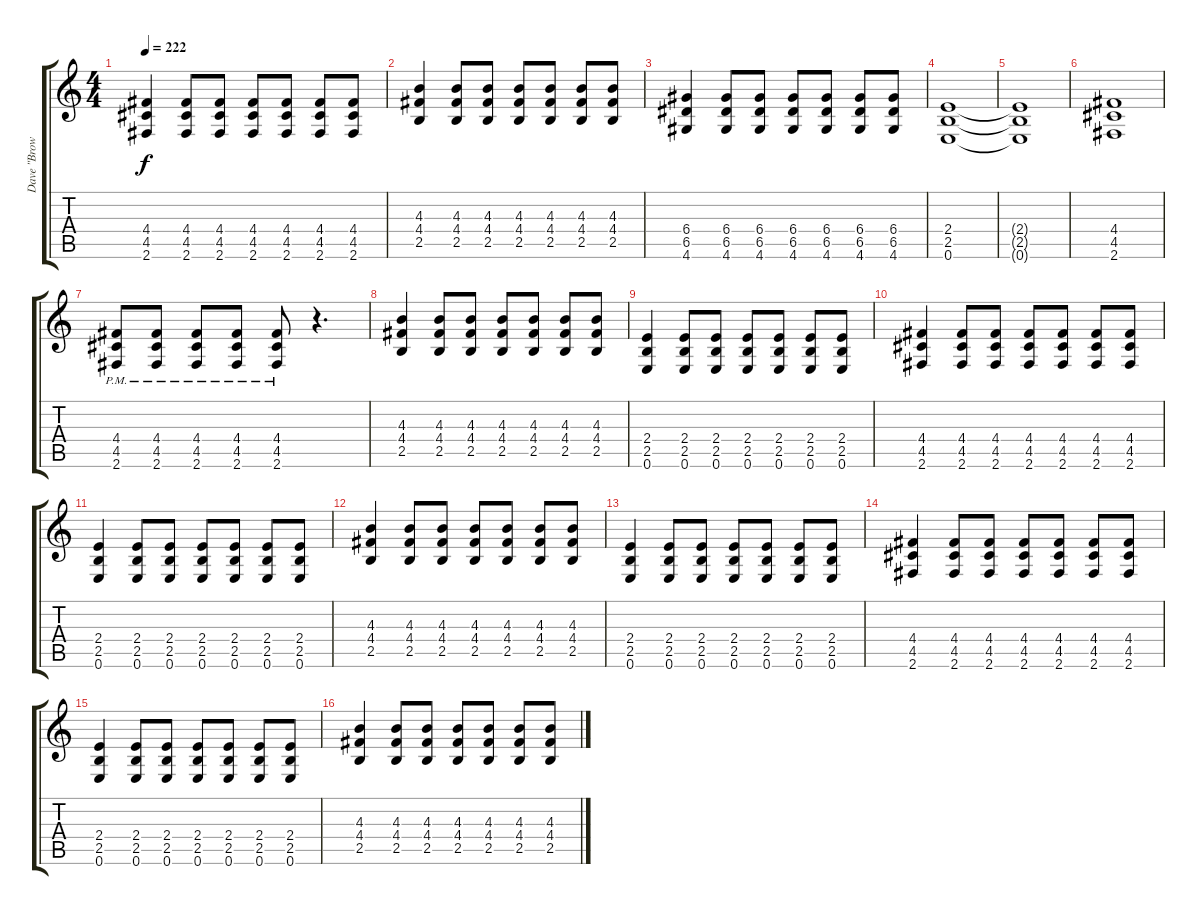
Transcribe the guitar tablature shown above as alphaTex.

\track ("Dave \"Brownsound\" Baksh" "Dave \"Brow") {instrument distortionguitar}
\staff {score tabs}
\tuning (E4 B3 G3 D3 A2 E2) {hide}
\ts (4 4)
\tempo 222
\clef g2
\ks c
(4.4 4.5 2.6).4{dy f} (4.4 4.5 2.6).8 (4.4 4.5 2.6).8 (4.4 4.5 2.6).8 (4.4 4.5 2.6).8 (4.4 4.5 2.6).8 (4.4 4.5 2.6).8 |
(4.3 4.4 2.5).4 (4.3 4.4 2.5).8 (4.3 4.4 2.5).8 (4.3 4.4 2.5).8 (4.3 4.4 2.5).8 (4.3 4.4 2.5).8 (4.3 4.4 2.5).8 |
(6.4 6.5 4.6).4 (6.4 6.5 4.6).8 (6.4 6.5 4.6).8 (6.4 6.5 4.6).8 (6.4 6.5 4.6).8 (6.4 6.5 4.6).8 (6.4 6.5 4.6).8 |
(2.4 2.5 0.6).1 |
(2.4{t} 2.5{t} 0.6{t}).1 |
(4.4 4.5 2.6).1 |
(4.4{pm} 4.5{pm} 2.6{pm}).8 (4.4{pm} 4.5{pm} 2.6{pm}).8 (4.4{pm} 4.5{pm} 2.6{pm}).8 (4.4{pm} 4.5{pm} 2.6{pm}).8 (4.4{pm} 4.5{pm} 2.6{pm}).8 r.4{d} |
(4.3 4.4 2.5).4 (4.3 4.4 2.5).8 (4.3 4.4 2.5).8 (4.3 4.4 2.5).8 (4.3 4.4 2.5).8 (4.3 4.4 2.5).8 (4.3 4.4 2.5).8 |
(2.4 2.5 0.6).4 (2.4 2.5 0.6).8 (2.4 2.5 0.6).8 (2.4 2.5 0.6).8 (2.4 2.5 0.6).8 (2.4 2.5 0.6).8 (2.4 2.5 0.6).8 |
(4.4 4.5 2.6).4 (4.4 4.5 2.6).8 (4.4 4.5 2.6).8 (4.4 4.5 2.6).8 (4.4 4.5 2.6).8 (4.4 4.5 2.6).8 (4.4 4.5 2.6).8 |
(2.4 2.5 0.6).4 (2.4 2.5 0.6).8 (2.4 2.5 0.6).8 (2.4 2.5 0.6).8 (2.4 2.5 0.6).8 (2.4 2.5 0.6).8 (2.4 2.5 0.6).8 |
(4.3 4.4 2.5).4 (4.3 4.4 2.5).8 (4.3 4.4 2.5).8 (4.3 4.4 2.5).8 (4.3 4.4 2.5).8 (4.3 4.4 2.5).8 (4.3 4.4 2.5).8 |
(2.4 2.5 0.6).4 (2.4 2.5 0.6).8 (2.4 2.5 0.6).8 (2.4 2.5 0.6).8 (2.4 2.5 0.6).8 (2.4 2.5 0.6).8 (2.4 2.5 0.6).8 |
(4.4 4.5 2.6).4 (4.4 4.5 2.6).8 (4.4 4.5 2.6).8 (4.4 4.5 2.6).8 (4.4 4.5 2.6).8 (4.4 4.5 2.6).8 (4.4 4.5 2.6).8 |
(2.4 2.5 0.6).4 (2.4 2.5 0.6).8 (2.4 2.5 0.6).8 (2.4 2.5 0.6).8 (2.4 2.5 0.6).8 (2.4 2.5 0.6).8 (2.4 2.5 0.6).8 |
(4.3 4.4 2.5).4 (4.3 4.4 2.5).8 (4.3 4.4 2.5).8 (4.3 4.4 2.5).8 (4.3 4.4 2.5).8 (4.3 4.4 2.5).8 (4.3 4.4 2.5).8
